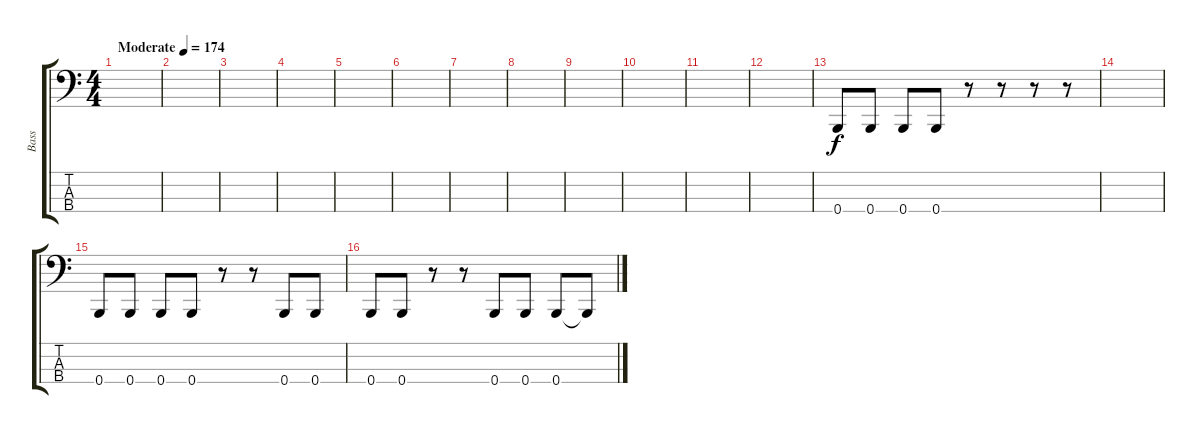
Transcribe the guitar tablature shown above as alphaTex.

\track ("Bass" "Bass") {instrument electricbassfinger}
\staff {score tabs}
\tuning (E2 B1 Gb1 B0) {hide}
\ts (4 4)
\tempo (174 "Moderate")
\clef f4
\ks c
|
|
|
|
|
|
|
|
|
|
|
|
0.4.8 0.4.8 0.4.8 0.4.8 r.8 r.8 r.8 r.8 |
|
0.4.8 0.4.8 0.4.8 0.4.8 r.8 r.8 0.4.8 0.4.8 |
0.4.8 0.4.8 r.8 r.8 0.4.8 0.4.8 0.4.8 0.4{t}.8
